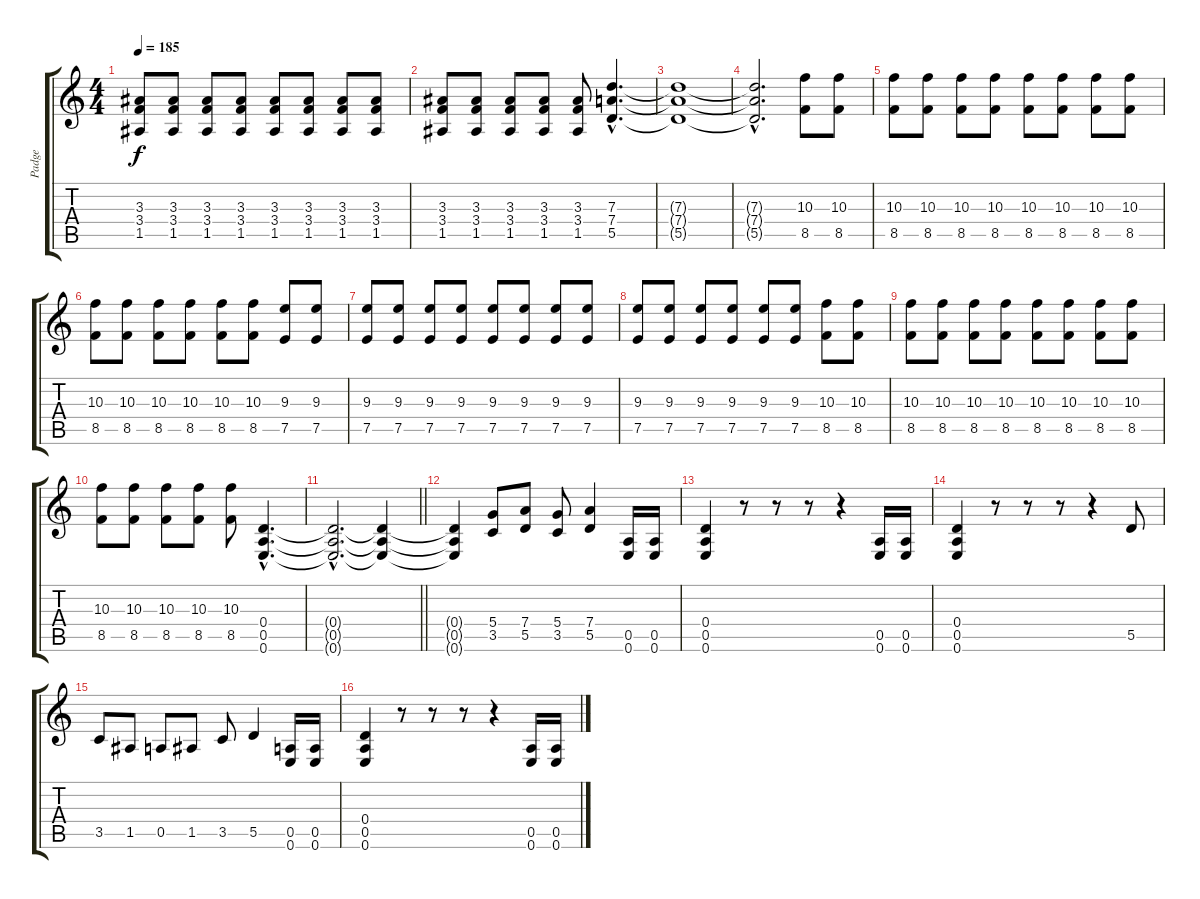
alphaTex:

\track ("Padge" "Padge") {instrument distortionguitar}
\staff {score tabs}
\tuning (E4 B3 G3 D3 A2 E2) {hide}
\ts (4 4)
\tempo 185
\clef g2
\ks c
(3.3 3.4 1.5).8{dy f} (3.3 3.4 1.5).8 (3.3 3.4 1.5).8 (3.3 3.4 1.5).8 (3.3 3.4 1.5).8 (3.3 3.4 1.5).8 (3.3 3.4 1.5).8 (3.3 3.4 1.5).8 |
(3.3 3.4 1.5).8 (3.3 3.4 1.5).8 (3.3 3.4 1.5).8 (3.3 3.4 1.5).8 (3.3 3.4 1.5).8 (7.3{hac} 7.4{hac} 5.5{hac}).4{d} |
(7.3{t} 7.4{t} 5.5{t}).1 |
(7.3{hac t} 7.4{hac t} 5.5{hac t}).2{d} (10.3 8.5).8 (10.3 8.5).8 |
(10.3 8.5).8 (10.3 8.5).8 (10.3 8.5).8 (10.3 8.5).8 (10.3 8.5).8 (10.3 8.5).8 (10.3 8.5).8 (10.3 8.5).8 |
(10.3 8.5).8 (10.3 8.5).8 (10.3 8.5).8 (10.3 8.5).8 (10.3 8.5).8 (10.3 8.5).8 (9.3 7.5).8 (9.3 7.5).8 |
(9.3 7.5).8 (9.3 7.5).8 (9.3 7.5).8 (9.3 7.5).8 (9.3 7.5).8 (9.3 7.5).8 (9.3 7.5).8 (9.3 7.5).8 |
(9.3 7.5).8 (9.3 7.5).8 (9.3 7.5).8 (9.3 7.5).8 (9.3 7.5).8 (9.3 7.5).8 (10.3 8.5).8 (10.3 8.5).8 |
(10.3 8.5).8 (10.3 8.5).8 (10.3 8.5).8 (10.3 8.5).8 (10.3 8.5).8 (10.3 8.5).8 (10.3 8.5).8 (10.3 8.5).8 |
(10.3 8.5).8 (10.3 8.5).8 (10.3 8.5).8 (10.3 8.5).8 (10.3 8.5).8 (0.4{hac} 0.5{hac} 0.6{hac}).4{d} |
\barLineRight lightlight
(0.4{hac t} 0.5{hac t} 0.6{hac t}).2{d} (0.4{t} 0.5{t} 0.6{t}).4 |
(0.4{t} 0.5{t} 0.6{t}).4 (5.4 3.5).8 (7.4 5.5).8 (5.4 3.5).8 (7.4 5.5).4 (0.5 0.6).16 (0.5 0.6).16 |
(0.4 0.5 0.6).4 r.8 r.8 r.8 r.4 (0.5 0.6).16 (0.5 0.6).16 |
(0.4 0.5 0.6).4 r.8 r.8 r.8 r.4 5.5.8 |
3.5.8 1.5.8 0.5.8 1.5.8 3.5.8 5.5.4 (0.5 0.6).16 (0.5 0.6).16 |
(0.4 0.5 0.6).4 r.8 r.8 r.8 r.4 (0.5 0.6).16 (0.5 0.6).16
